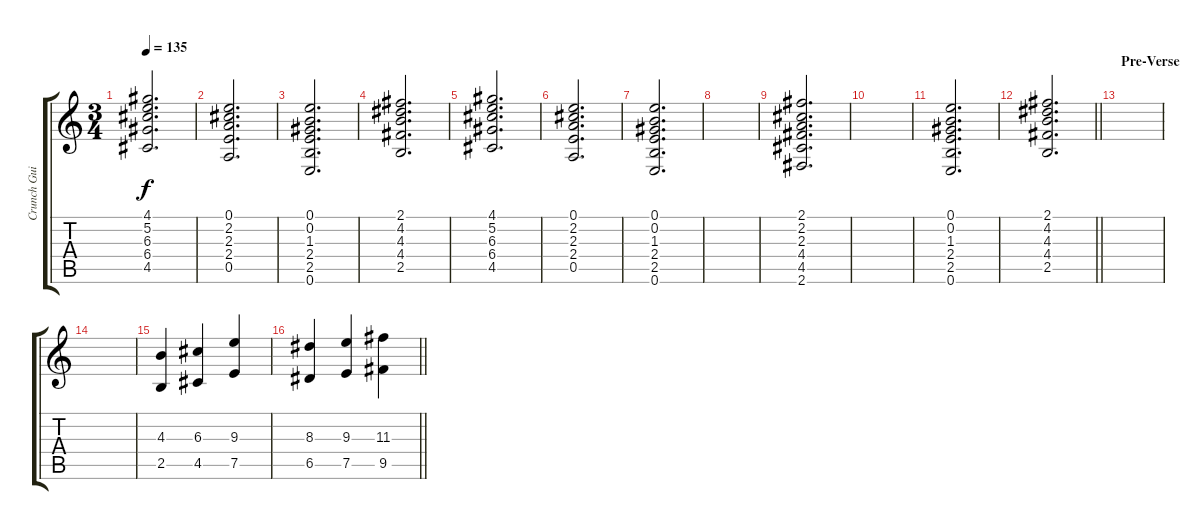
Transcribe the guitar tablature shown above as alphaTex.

\track ("Crunch Guitar" "Crunch Gui") {instrument overdrivenguitar}
\staff {score tabs}
\tuning (E4 B3 G3 D3 A2 E2) {hide}
\ts (3 4)
\tempo 135
\clef g2
\ks c
(4.1 5.2 6.3 6.4 4.5).2{d dy f} |
(0.1 2.2 2.3 2.4 0.5).2{d} |
(0.1 0.2 1.3 2.4 2.5 0.6).2{d} |
(2.1 4.2 4.3 4.4 2.5).2{d} |
(4.1 5.2 6.3 6.4 4.5).2{d} |
(0.1 2.2 2.3 2.4 0.5).2{d} |
(0.1 0.2 1.3 2.4 2.5 0.6).2{d} |
|
(2.1 2.2 2.3 4.4 4.5 2.6).2{d} |
|
(0.1 0.2 1.3 2.4 2.5 0.6).2{d} |
\barLineRight lightlight
(2.1 4.2 4.3 4.4 2.5).2{d} |
\section ("" "Pre-Verse")
|
|
(4.3 2.5).4 (6.3 4.5).4 (9.3 7.5).4 |
\barLineRight lightlight
(8.3 6.5).4 (9.3 7.5).4 (11.3 9.5).4
